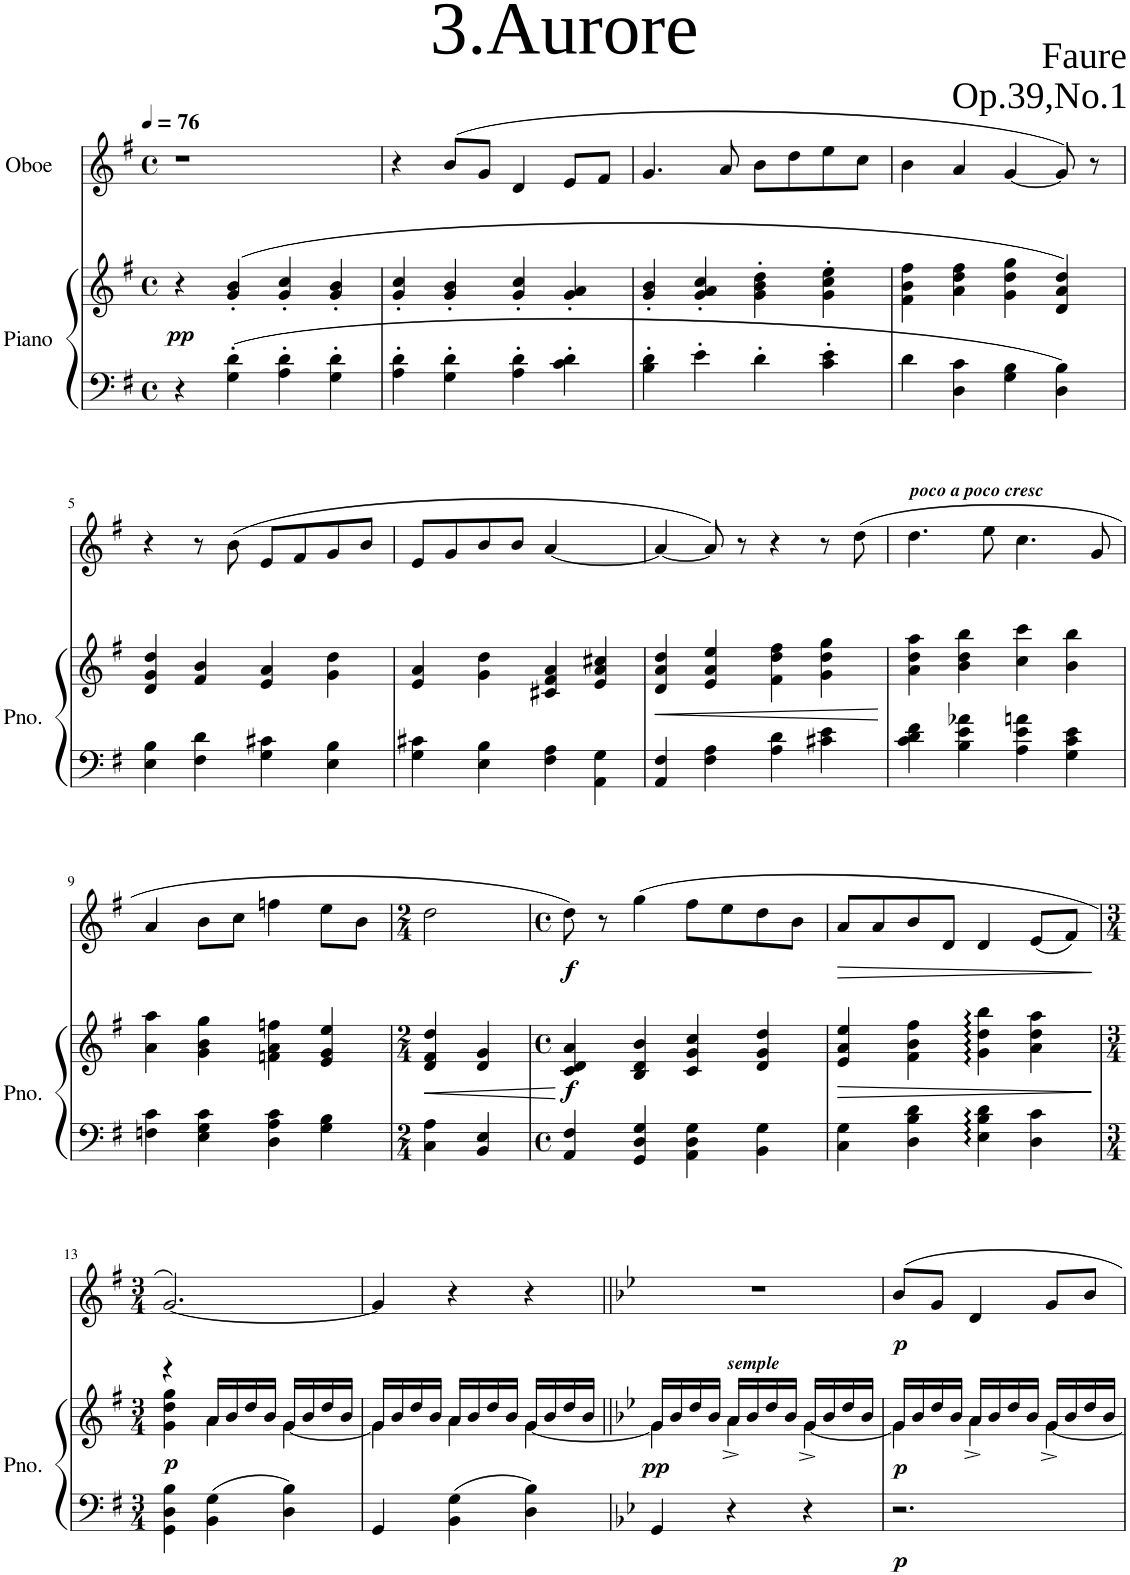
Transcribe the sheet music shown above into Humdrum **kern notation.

**kern	**kern	**dynam	**kern	**dynam
*part2	*part2	*part2	*part1	*part1
*staff3	*staff2	*staff2/3	*staff1	*staff1
*I"Piano	*	*	*I"Oboe	*
*I'Pno.	*	*	*	*
*clefF4	*clefG2	*	*clefG2	*
*	*	*	*Trd4c7	*
*k[f#]	*k[f#]	*	*k[f#]	*
*G:	*G:	*	*G:	*
*M4/4	*M4/4	*	*M4/4	*
*met(c)	*met(c)	*	*met(c)	*
*MM76	*MM76	*	*MM76	*
=1	=1	=1	=1	=1
!	!	!LO:DY:b	!	!
4r	4r	pp	1r	.
4G\' 4d\'	(>4g/' 4b/'	.	.	.
4A\' 4d\'	4g/' 4cc/'	.	.	.
4G\' 4d\'	4g/' 4b/'	.	.	.
=2	=2	=2	=2	=2
4A\' 4d\'	4g/' 4cc/'	.	4r	.
4G\' 4d\'	4g/' 4b/'	.	(>8b/L	.
.	.	.	8g/J	.
4A\' 4d\'	4g/' 4cc/'	.	4d/	.
4c\' 4d\'	4g/' 4a/'	.	8e/L	.
.	.	.	8f#/J	.
=3	=3	=3	=3	=3
4B\' 4d\'	4g/' 4b/'	.	4.g/	.
4e'\	4g/' 4a/' 4cc/'	.	.	.
.	.	.	8a/	.
4d'\	4g\' 4b\' 4dd\'	.	8b\L	.
.	.	.	8dd\	.
4c\' 4e\'	4g\' 4cc\' 4ee\'	.	8ee\	.
.	.	.	8cc\J	.
=4	=4	=4	=4	=4
4d\	4f#\ 4b\ 4ff#\	.	4b\	.
4D\ 4c\	4a\ 4dd\ 4ff#\	.	4a/	.
4G\ 4B\	4g\ 4dd\ 4gg\	.	[4g/	.
4D\ 4B\	4d/ 4a/ 4dd/)	.	8g/])	.
.	.	.	8r	.
!!LO:LB:g=z
=5	=5	=5	=5	=5
4E\ 4B\	4d/ 4g/ 4dd/	.	4r	.
4F#\ 4d\	4f#/ 4b/	.	8r	.
.	.	.	(>8b\	.
4G\ 4c#X\	4e/ 4a/	.	8e/L	.
.	.	.	8f#/	.
4E\ 4B\	4g\ 4dd\	.	8g/	.
.	.	.	8b/J	.
=6	=6	=6	=6	=6
4G\ 4c#X\	4e/ 4a/	.	8e/L	.
.	.	.	8g/	.
4E\ 4B\	4g\ 4dd\	.	8b/	.
.	.	.	8b/J	.
4F#\ 4A\	4c#X/ 4f#/ 4a/	.	[4a/	.
4AA\ 4G\	4e/ 4a/ 4cc#X/	.	4ryy	.
=7	=7	=7	=7	=7
!	!	!LO:HP:b	!	!
4AA/ 4F#/	4d/ 4a/ 4dd/	<	4a/_	.
4F#\ 4A\	4e/ 4a/ 4ee/	.	8a/])	.
.	.	.	8r	.
4A\ 4d\	4f#\ 4dd\ 4ff#\	.	4r	.
4c#X\ 4e\	4g\ 4dd\ 4gg\	.	8r	.
.	.	.	(>8dd\	.
=8	=8	=8	=8	=8
!	!	!	!LO:TX:a:Bi:t=poco a poco cresc	!
4c\ 4d\ 4f#\	4a\ 4dd\ 4aa\	.	4.dd\	.
4B\ 4e\ 4a-X\	4b\ 4dd\ 4bb\	.	.	.
.	.	.	8ee\	.
4A\ 4e\ 4an\	4cc\ 4ccc\	.	4.cc\	.
4G\ 4c\ 4e\	4b\ 4bb\	.	.	.
.	.	.	8g/	.
!!LO:LB:g=z
=9	=9	=9	=9	=9
4Fn\ 4c\	4a\ 4aa\	.	4a/	.
4E\ 4G\ 4c\	4g\ 4b\ 4gg\	.	8b\L	.
.	.	.	8cc\J	.
4D\ 4A\ 4c\	4fn\ 4a\ 4ffn\	.	4ffn\	.
4G\ 4B\	4e/ 4g/ 4ee/	.	8ee\L	.
.	.	.	8b\J	.
=10	=10	=10	=10	=10
*M2/4	*M2/4	*	*M2/4	*
!	!	!LO:HP:b	!	!
4C\ 4A\	4d/ 4f#/ 4dd/	<	2dd\	.
4BB/ 4E/	4d/ 4g/	.	.	.
.	.	[	.	.
=11	=11	=11	=11	=11
*M4/4	*M4/4	*	*M4/4	*
*met(c)	*met(c)	*	*met(c)	*
!	!	!LO:DY:b	!	!LO:DY:b
4AA/ 4F#/	4c/ 4d/ 4a/	f	8dd\)	f
.	.	.	8r	.
4GG/ 4D/ 4G/	4B/ 4d/ 4b/	.	(>4gg\	.
4AA\ 4D\ 4G\	4c/ 4g/ 4cc/	.	8ff#\L	.
.	.	.	8ee\	.
4BB\ 4G\	4d/ 4g/ 4dd/	.	8dd\	.
.	.	.	8b\J	.
=12	=12	=12	=12	=12
!	!	!	!	!LO:HP:b
4C\ 4G\	4e/ 4a/ 4ee/	.	8a/L	>
.	.	.	8a/	.
4D\ 4B\ 4d\	4f#\ 4b\ 4ff#\	.	8b/	.
.	.	.	8d/J	.
4E\ 4B\ 4d\	4g\ 4dd\ 4bb\	.	4d/	.
4D\ 4c\	4a\ 4dd\ 4aa\	.	(<8e/L	.
.	.	.	8f#/J)	.
.	.	[	.	]
!!LO:LB:g=z
=13	=13	=13	=13	=13
*M3/4	*M3/4	*	*M3/4	*
*	*^	*	*	*
!	!	!	!LO:DY:b	!	!
4GG\ 4D\ 4B\	4r	4g\ 4dd\ 4gg\	p	[2.g/)	.
4BB\ 4G\	16a/LL	4a\	.	.	.
.	16b/	.	.	.	.
.	16dd/	.	.	.	.
.	16b/JJ	.	.	.	.
4D\ 4B\	16g/LL	[<4g\	.	.	.
.	16b/	.	.	.	.
.	16dd/	.	.	.	.
.	16b/JJ	.	.	.	.
=14	=14	=14	=14	=14	=14
4GG/	16g/LL	4g\]	.	4g/]	.
.	16b/	.	.	.	.
.	16dd/	.	.	.	.
.	16b/JJ	.	.	.	.
4BB\ 4G\	16a/LL	4a\	.	4r	.
.	16b/	.	.	.	.
.	16dd/	.	.	.	.
.	16b/JJ	.	.	.	.
4D\ 4B\	16g/LL	[<4g\	.	4r	.
.	16b/	.	.	.	.
.	16dd/	.	.	.	.
.	16b/JJ	.	.	.	.
=15||	=15||	=15||	=15||	=15||	=15||
*k[b-e-]	*k[b-e-]	*	*	*k[b-e-]	*
*B-:	*B-:	*	*	*B-:	*
!	!	!	!LO:DY:b	!	!
4GG/	16g/LL	4g\]	pp	2.r	.
.	16b-/	.	.	.	.
.	16dd/	.	.	.	.
.	16b-/JJ	.	.	.	.
!	!LO:TX:a:Bi:t=semple	!	!	!	!
4r	16a/LL	4a^\	.	.	.
.	16b-/	.	.	.	.
.	16dd/	.	.	.	.
.	16b-/JJ	.	.	.	.
4r	16g/LL	[<4g^\	.	.	.
.	16b-/	.	.	.	.
.	16dd/	.	.	.	.
.	16b-/JJ	.	.	.	.
=16	=16	=16	=16	=16	=16
!	!	!	!LO:DY:b=2	!	!
!	!	!	!LO:DY:n=1:b	!	!LO:DY:b
2.r	16g/LL	4g\]	p p	8b-/L	p
.	16b-/	.	.	.	.
.	16dd/	.	.	8g/J	.
.	16b-/JJ	.	.	.	.
.	16a/LL	4a^\	.	4d/	.
.	16b-/	.	.	.	.
.	16dd/	.	.	.	.
.	16b-/JJ	.	.	.	.
.	16g/LL	[<4g^\	.	8g/L	.
.	16b-/	.	.	.	.
.	16dd/	.	.	8b-/J	.
.	16b-/JJ	.	.	.	.
*	*v	*v	*	*	*
=	=	=	=	=
*-	*-	*-	*-	*-
